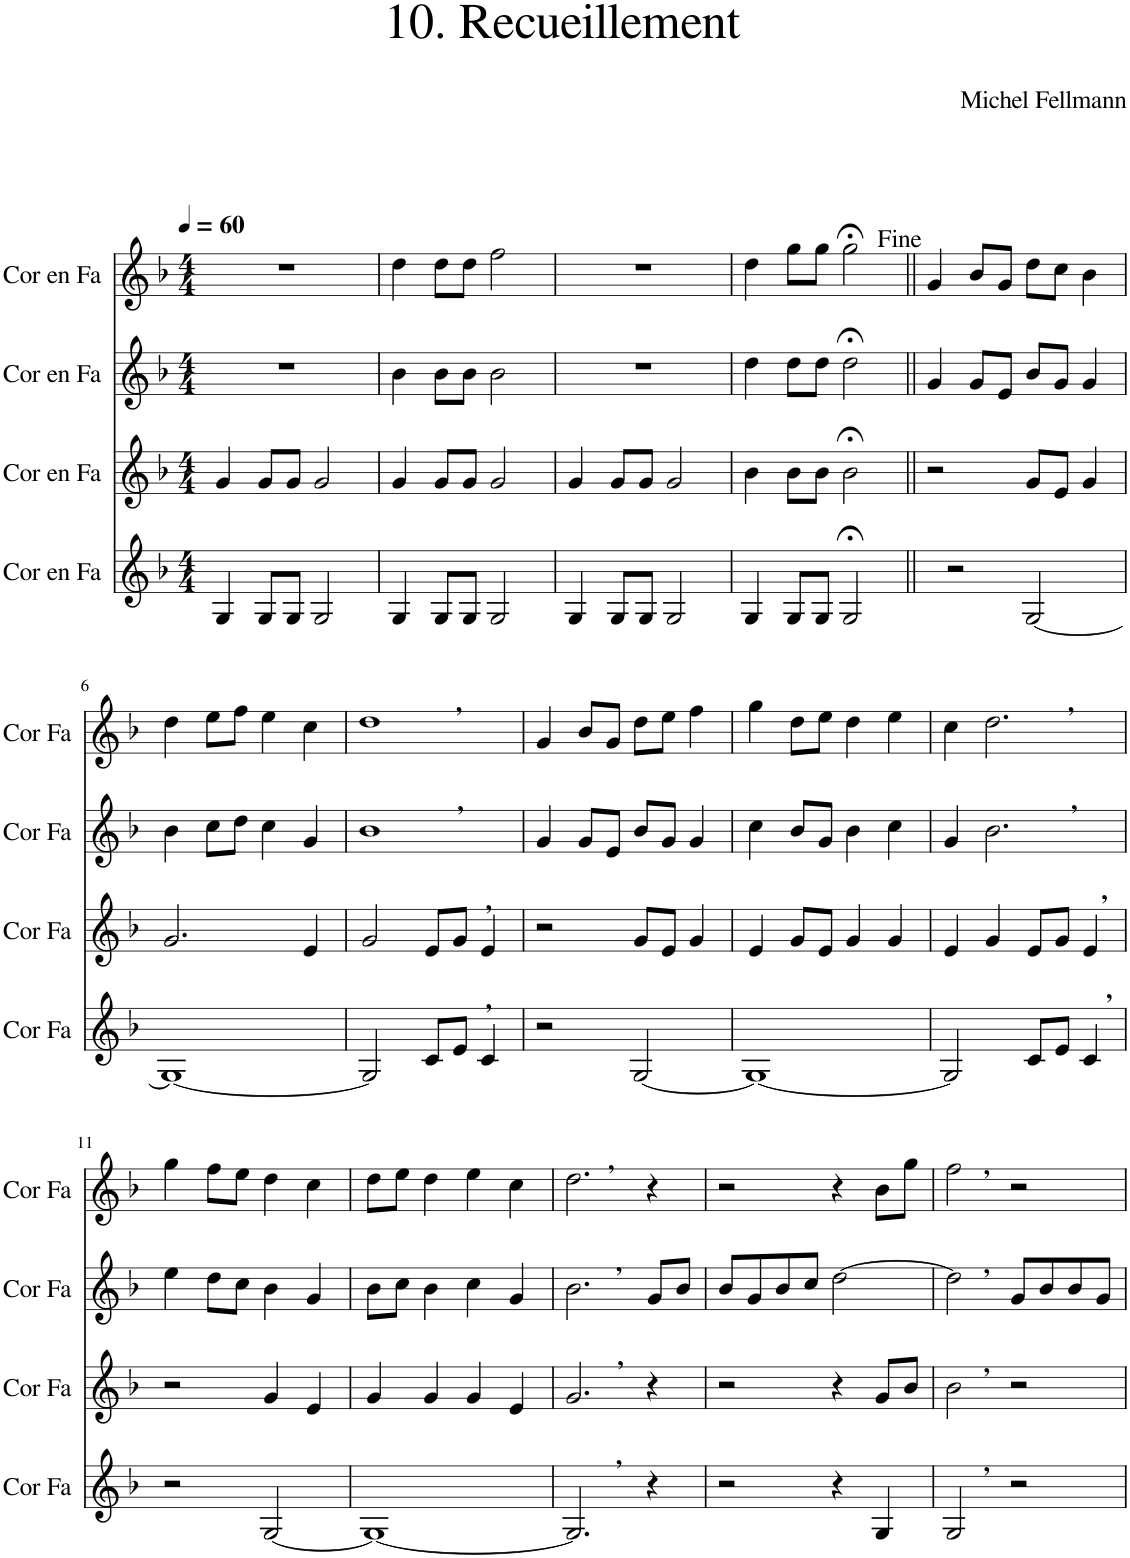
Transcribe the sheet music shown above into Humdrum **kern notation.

**kern	**kern	**kern	**kern
*part4	*part3	*part2	*part1
*staff4	*staff3	*staff2	*staff1
*I"Cor en Fa	*I"Cor en Fa	*I"Cor en Fa	*I"Cor en Fa
*I'Cor Fa	*I'Cor Fa	*I'Cor Fa	*I'Cor Fa
*clefG2	*clefG2	*clefG2	*clefG2
*Trd4c7	*Trd4c7	*Trd4c7	*Trd4c7
*k[b-]	*k[b-]	*k[b-]	*k[b-]
*M4/4	*M4/4	*M4/4	*M4/4
*MM60	*MM60	*MM60	*MM60
=1	=1	=1	=1
4G/	4g/	1r	1r
8G/L	8g/L	.	.
8G/J	8g/J	.	.
2G/	2g/	.	.
=2	=2	=2	=2
4G/	4g/	4b-\	4dd\
8G/L	8g/L	8b-\L	8dd\L
8G/J	8g/J	8b-\J	8dd\J
2G/	2g/	2b-\	2ff\
=3	=3	=3	=3
4G/	4g/	1r	1r
8G/L	8g/L	.	.
8G/J	8g/J	.	.
2G/	2g/	.	.
=4	=4	=4	=4
4G/	4b-\	4dd\	4dd\
8G/L	8b-\L	8dd\L	8gg\L
8G/J	8b-\J	8dd\J	8gg\J
2G;</	2b-;<\	2dd;<\	2gg;<\
=5||	=5||	=5||	=5||
2r	2r	4g/	4g/
.	.	8g/L	8b-/L
.	.	8e/J	8g/J
[2G/	8g/L	8b-/L	8dd\L
.	8e/J	8g/J	8cc\J
.	4g/	4g/	4b-\
!!LO:LB:g=z
=6	=6	=6	=6
1G_	2.g/	4b-\	4dd\
.	.	8cc\L	8ee\L
.	.	8dd\J	8ff\J
.	.	4cc\	4ee\
.	4e/	4g/	4cc\
=7	=7	=7	=7
!	!	!	!LO:TX:a:B:t=,
!	!	!LO:TX:a:B:t=,	!
2G/]	2g/	1b-	1dd
!	!LO:TX:a:B:t=,	!	!
!LO:TX:a:B:t=,	!	!	!
8c/L	8e/L	.	.
8e/J	8g/J	.	.
4c/	4e/	.	.
=8	=8	=8	=8
2r	2r	4g/	4g/
.	.	8g/L	8b-/L
.	.	8e/J	8g/J
[2G/	8g/L	8b-/L	8dd\L
.	8e/J	8g/J	8ee\J
.	4g/	4g/	4ff\
=9	=9	=9	=9
1G_	4e/	4cc\	4gg\
.	8g/L	8b-/L	8dd\L
.	8e/J	8g/J	8ee\J
.	4g/	4b-\	4dd\
.	4g/	4cc\	4ee\
=10	=10	=10	=10
2G/]	4e/	4g/	4cc\
!	!	!	!LO:TX:a:B:t=,
!	!	!LO:TX:a:B:t=,	!
.	4g/	2.b-\	2.dd\
8c/L	8e/L	.	.
8e/J	8g/J	.	.
!	!LO:TX:a:B:t=,	!	!
!LO:TX:a:B:t=,	!	!	!
4c/	4e/	.	.
!!LO:LB:g=z
=11	=11	=11	=11
2r	2r	4ee\	4gg\
.	.	8dd\L	8ff\L
.	.	8cc\J	8ee\J
[2G/	4g/	4b-\	4dd\
.	4e/	4g/	4cc\
=12	=12	=12	=12
1G_	4g/	8b-\L	8dd\L
.	.	8cc\J	8ee\J
.	4g/	4b-\	4dd\
.	4g/	4cc\	4ee\
.	4e/	4g/	4cc\
=13	=13	=13	=13
!	!	!	!LO:TX:a:B:t=,
!	!	!LO:TX:a:B:t=,	!
!	!LO:TX:a:B:t=,	!	!
!LO:TX:a:B:t=,	!	!	!
2.G/]	2.g/	2.b-\	2.dd\
4r	4r	8g/L	4r
.	.	8b-/J	.
=14	=14	=14	=14
2r	2r	8b-/L	2r
.	.	8g/	.
.	.	8b-/	.
.	.	8cc/J	.
4r	4r	[2dd\	4r
4G/	8g/L	.	8b-\L
.	8b-/J	.	8gg\J
=15	=15	=15	=15
!	!	!	!LO:TX:a:B:t=,
!	!	!LO:TX:a:B:t=,	!
!	!LO:TX:a:B:t=,	!	!
!LO:TX:a:B:t=,	!	!	!
2G/	2b-\	2dd\]	2ff\
2r	2r	8g/L	2r
.	.	8b-/	.
.	.	8b-/	.
.	.	8g/J	.
=	=	=	=
*-	*-	*-	*-
